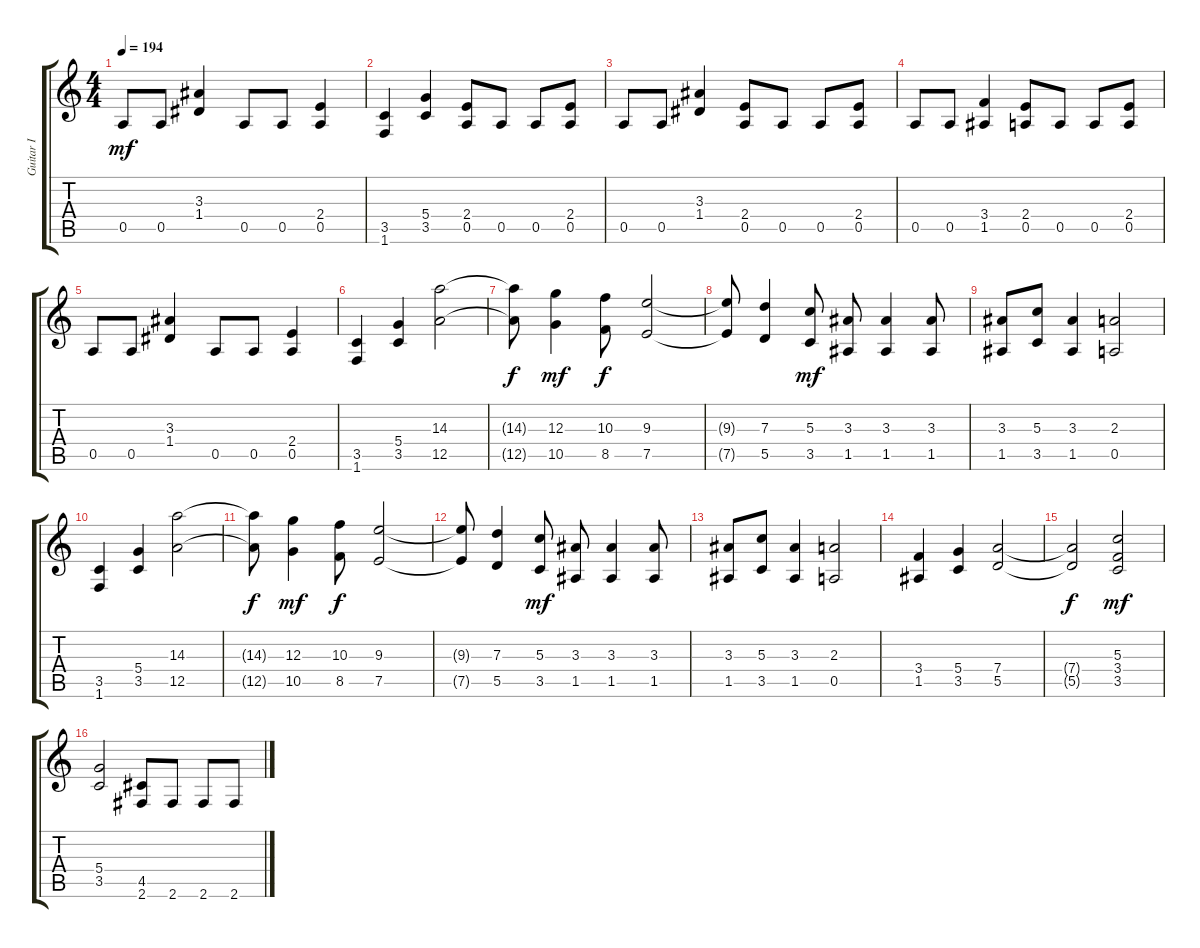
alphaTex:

\track ("Guitar I" "Guitar I") {instrument distortionguitar}
\staff {score tabs}
\tuning (E4 B3 G3 D3 A2 E2) {hide}
\ts (4 4)
\tempo 194
\clef g2
\ks c
0.5.8{dy mf} 0.5.8 (3.3 1.4).4 0.5.8 0.5.8 (2.4 0.5).4 |
(3.5 1.6).4 (5.4 3.5).4 (2.4 0.5).8 0.5.8 0.5.8 (2.4 0.5).8 |
0.5.8 0.5.8 (3.3 1.4).4 (2.4 0.5).8 0.5.8 0.5.8 (2.4 0.5).8 |
0.5.8 0.5.8 (3.4 1.5).4 (2.4 0.5).8 0.5.8 0.5.8 (2.4 0.5).8 |
0.5.8 0.5.8 (3.3 1.4).4 0.5.8 0.5.8 (2.4 0.5).4 |
(3.5 1.6).4 (5.4 3.5).4 (14.3 12.5).2 |
(14.3{t} 12.5{t}).8{dy f} (12.3 10.5).4{dy mf} (10.3 8.5).8{dy f} (9.3 7.5).2 |
(9.3{t} 7.5{t}).8 (7.3 5.5).4 (5.3 3.5).8{dy mf} (3.3 1.5).8 (3.3 1.5).4 (3.3 1.5).8 |
(3.3 1.5).8 (5.3 3.5).8 (3.3 1.5).4 (2.3 0.5).2 |
(3.5 1.6).4 (5.4 3.5).4 (14.3 12.5).2 |
(14.3{t} 12.5{t}).8{dy f} (12.3 10.5).4{dy mf} (10.3 8.5).8{dy f} (9.3 7.5).2 |
(9.3{t} 7.5{t}).8 (7.3 5.5).4 (5.3 3.5).8{dy mf} (3.3 1.5).8 (3.3 1.5).4 (3.3 1.5).8 |
(3.3 1.5).8 (5.3 3.5).8 (3.3 1.5).4 (2.3 0.5).2 |
(3.4 1.5).4 (5.4 3.5).4 (7.4 5.5).2 |
(7.4{t} 5.5{t}).2{dy f} (5.3 3.4 3.5).2{dy mf} |
(5.4 3.5).2 (4.5 2.6).8 2.6.8 2.6.8 2.6.8
